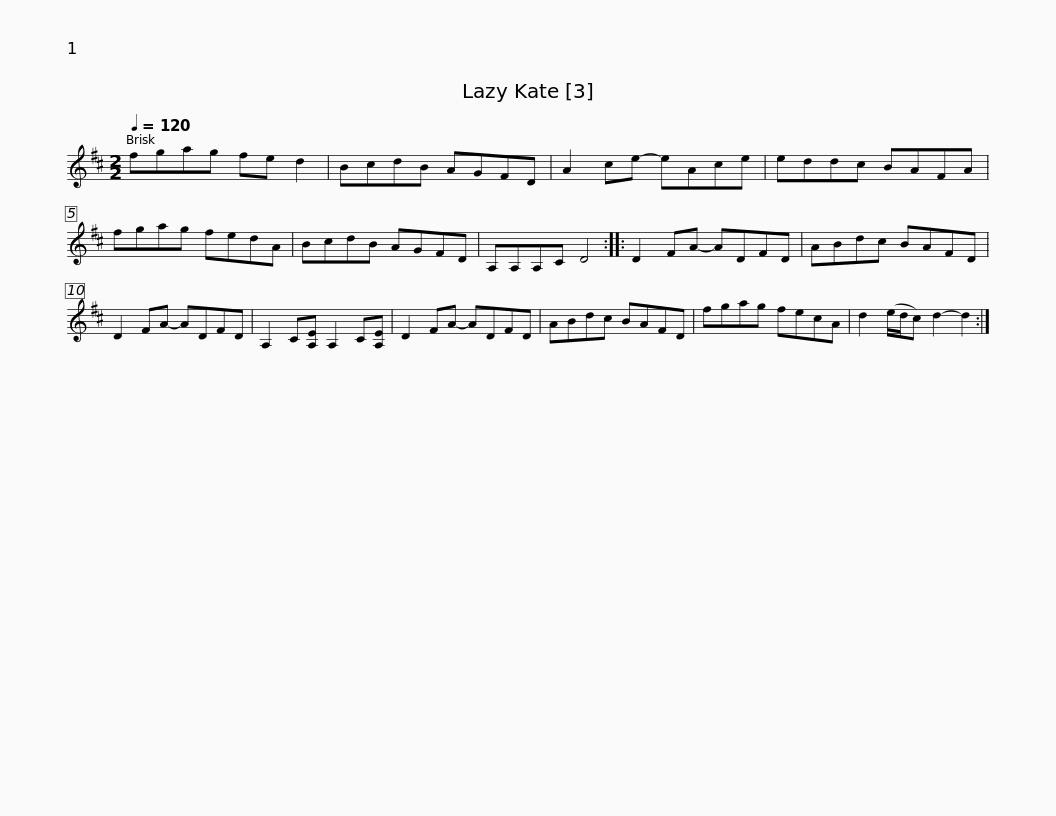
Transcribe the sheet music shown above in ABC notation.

X:1
L:1/8
Q:1/4=120
M:2/2
I:linebreak $
K:D
V:1 treble
V:1
 fgag fe d2 | BcdB AGFD | A2 ce- eAce | eddc BAFA | fgag fedA |$ %5
 BcdB AGFD | A,A,A,C D4 :: D2 FA- ADFD | ABdc BAFD | D2 FA- ADFD |$ %10
 A,2 C[A,E] A,2 C[A,E] | D2 FA- ADFD | ABdc BAFD | fgag fecA | d2 (e/d/c) d2- d2 :| %15
